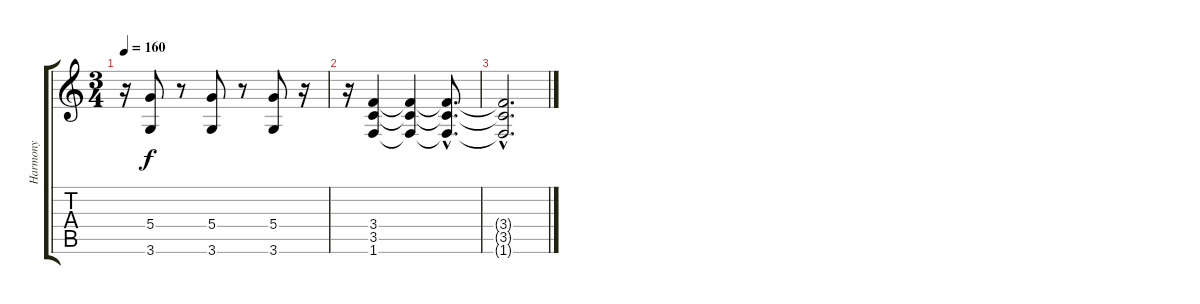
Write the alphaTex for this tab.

\track ("Harmony" "Harmony") {instrument overdrivenguitar}
\staff {score tabs}
\tuning (E4 B3 G3 D3 A2 E2) {hide}
\ts (3 4)
\tempo 160
\clef g2
\ks c
r.16{dy f} (5.4 3.6).8 r.8 (5.4 3.6).8 r.8 (5.4 3.6).8 r.16 |
r.16 (3.4 3.5 1.6).4 (3.4{t} 3.5{t} 1.6{t}).4 (3.4{hac t} 3.5{hac t} 1.6{hac t}).8{d} |
(3.4{hac t} 3.5{hac t} 1.6{hac t}).2{d}
